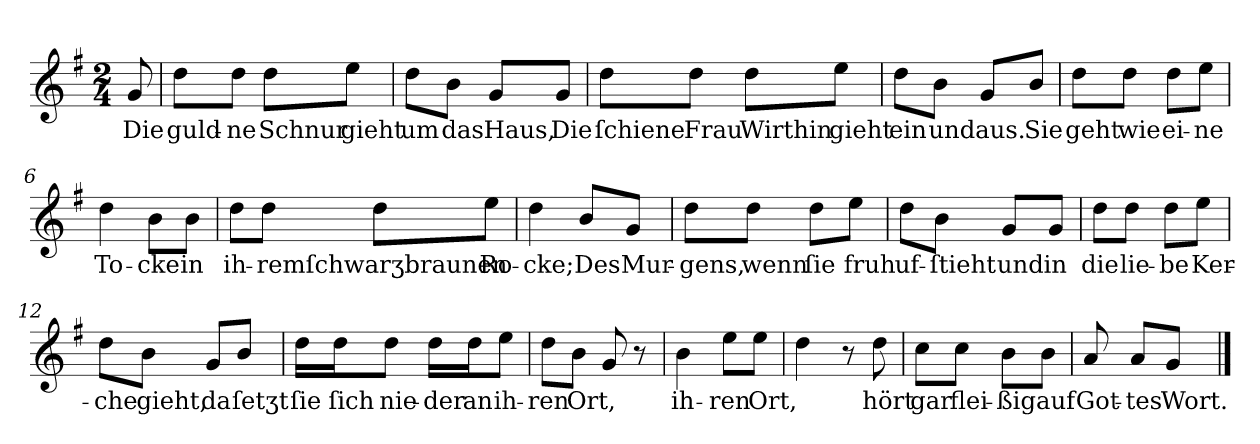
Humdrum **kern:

**kern	**text
*part1	*part1
*staff1	*staff1
*clefG2	*
*k[f#]	*
*G:	*
*M2/4	*
=	=
8g	Die
=1	=1
8dd\L	guld-
8dd\J	-ne
8dd\L	Schnur
8ee\J	gieht
=2	=2
8dd\L	um
8b\J	das
8g/L	Haus,
8g/J	Die
=3	=3
8dd\L	ſchiene
8dd\J	Frau
8dd\L	Wirthin
8ee\J	gieht
=4	=4
8dd\L	ein
8b\J	und
8g/L	aus.
8b/J	Sie
=5	=5
8dd\L	geht
8dd\J	wie
8dd\L	ei-
8ee\J	-ne
=6	=6
4dd	To-
8b\L	-cke
8b\J	in
=7	=7
8dd\L	ih-
8dd\J	-remſchwarʒbraunen
8dd\L	.
8ee\J	Ro-
=8	=8
4dd	-cke;
8b/L	Des
8g/J	Mur-
=9	=9
8dd\L	-gens,
8dd\J	wenn
8dd\L	ſie
8ee\J	fruh
=10	=10
8dd\L	uf-
8b\J	-ſtieht
8g/L	und
8g/J	in
=11	=11
8dd\L	die
8dd\J	lie-
8dd\L	-be
8ee\J	Ker-
=12	=12
8dd\L	-che
8b\J	gieht,
8g/L	da
8b/J	ſetʒt
=13	=13
16dd\LL	ſie
16dd\J	ſich
8dd\J	nie-
16dd\LL	-der
16dd\J	an
8ee\J	ih-
=14	=14
8dd\L	-ren
8b\J	Ort,
8g	.
8r	.
=15	=15
4b	ih-
8ee\L	-ren
8ee\J	Ort,
=16	=16
4dd	.
8r	.
8dd	hört
=17	=17
8cc\L	gar
8cc\J	flei-
8b\L	-ßig
8b\J	auf
=18	=18
8a	Got-
8a/L	-tes
8g/J	Wort.
==	==
*-	*-
